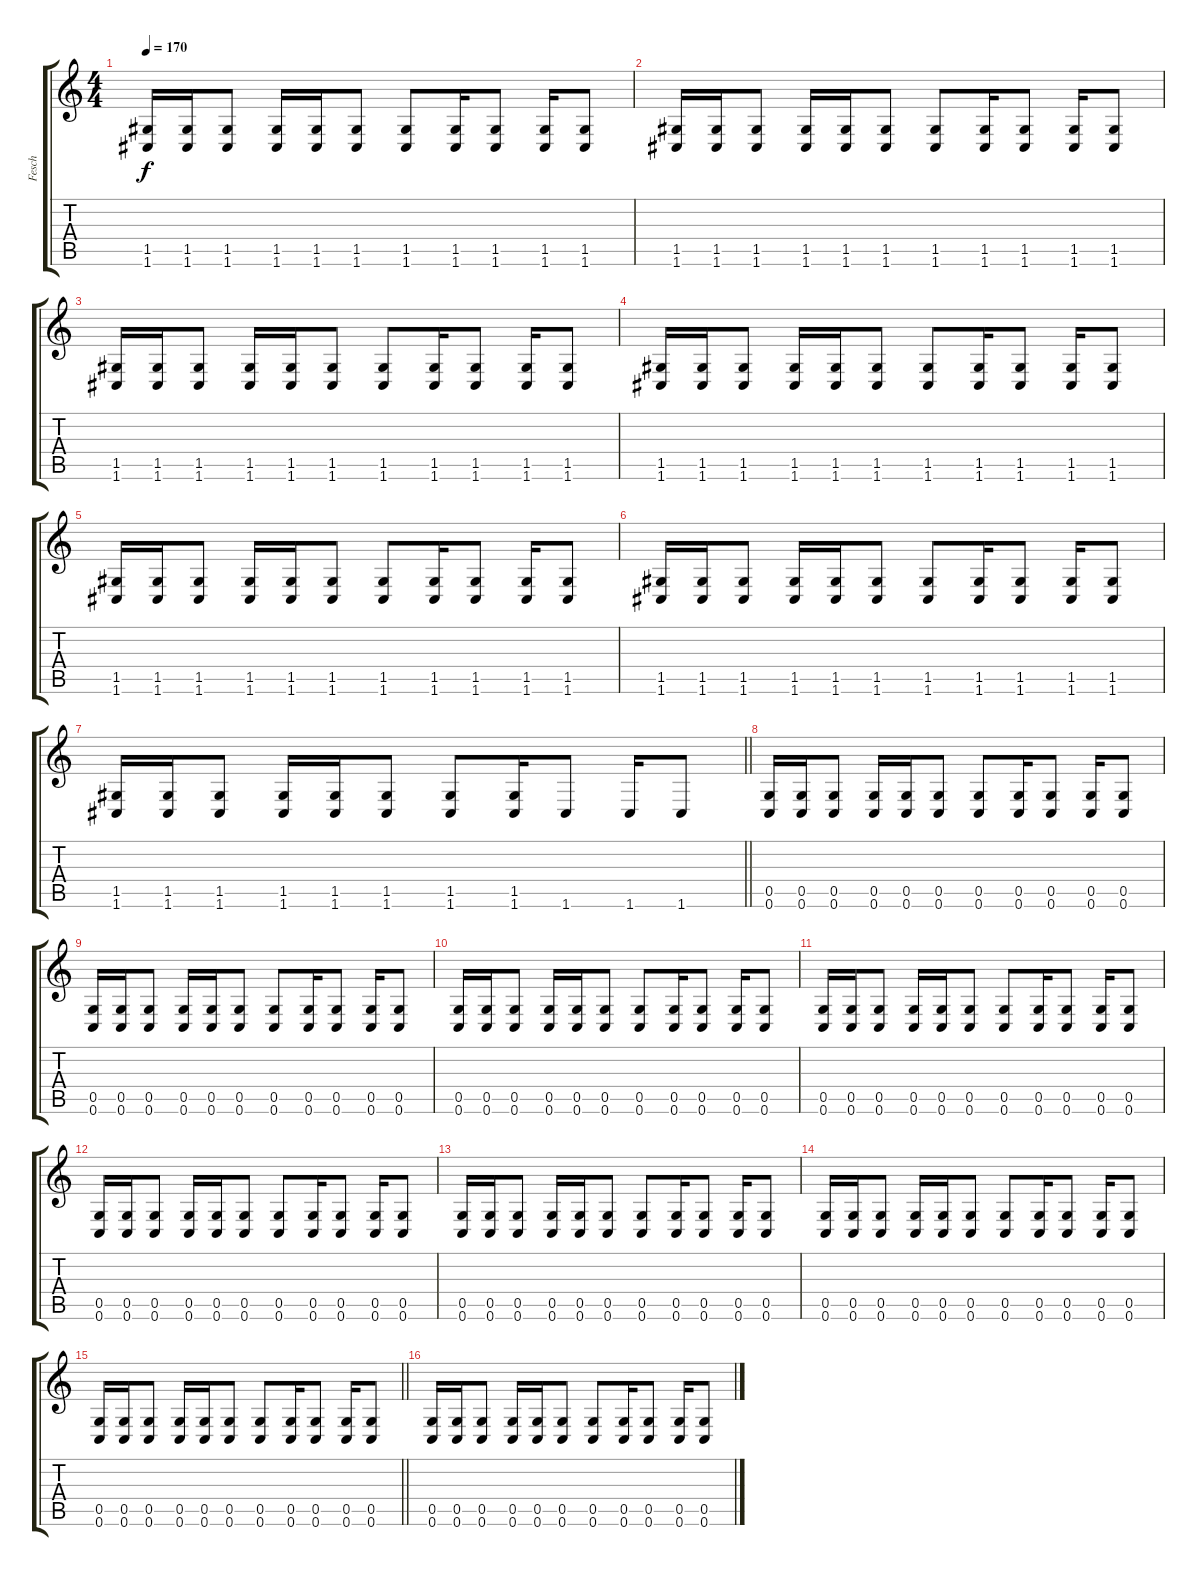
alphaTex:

\track ("Fesch" "Fesch") {instrument distortionguitar}
\staff {score tabs}
\tuning (D4 A3 F3 C3 G2 C2) {hide}
\ts (4 4)
\tempo 170
\clef g2
\ks c
(1.5 1.6).16{dy f} (1.5 1.6).16 (1.5 1.6).8 (1.5 1.6).16 (1.5 1.6).16 (1.5 1.6).8 (1.5 1.6).8 (1.5 1.6).16 (1.5 1.6).8 (1.5 1.6).16 (1.5 1.6).8 |
(1.5 1.6).16 (1.5 1.6).16 (1.5 1.6).8 (1.5 1.6).16 (1.5 1.6).16 (1.5 1.6).8 (1.5 1.6).8 (1.5 1.6).16 (1.5 1.6).8 (1.5 1.6).16 (1.5 1.6).8 |
(1.5 1.6).16 (1.5 1.6).16 (1.5 1.6).8 (1.5 1.6).16 (1.5 1.6).16 (1.5 1.6).8 (1.5 1.6).8 (1.5 1.6).16 (1.5 1.6).8 (1.5 1.6).16 (1.5 1.6).8 |
(1.5 1.6).16 (1.5 1.6).16 (1.5 1.6).8 (1.5 1.6).16 (1.5 1.6).16 (1.5 1.6).8 (1.5 1.6).8 (1.5 1.6).16 (1.5 1.6).8 (1.5 1.6).16 (1.5 1.6).8 |
(1.5 1.6).16 (1.5 1.6).16 (1.5 1.6).8 (1.5 1.6).16 (1.5 1.6).16 (1.5 1.6).8 (1.5 1.6).8 (1.5 1.6).16 (1.5 1.6).8 (1.5 1.6).16 (1.5 1.6).8 |
(1.5 1.6).16 (1.5 1.6).16 (1.5 1.6).8 (1.5 1.6).16 (1.5 1.6).16 (1.5 1.6).8 (1.5 1.6).8 (1.5 1.6).16 (1.5 1.6).8 (1.5 1.6).16 (1.5 1.6).8 |
\barLineRight lightlight
(1.5 1.6).16 (1.5 1.6).16 (1.5 1.6).8 (1.5 1.6).16 (1.5 1.6).16 (1.5 1.6).8 (1.5 1.6).8 (1.5 1.6).16 1.6.8 1.6.16 1.6.8 |
(0.5 0.6).16 (0.5 0.6).16 (0.5 0.6).8 (0.5 0.6).16 (0.5 0.6).16 (0.5 0.6).8 (0.5 0.6).8 (0.5 0.6).16 (0.5 0.6).8 (0.5 0.6).16 (0.5 0.6).8 |
(0.5 0.6).16 (0.5 0.6).16 (0.5 0.6).8 (0.5 0.6).16 (0.5 0.6).16 (0.5 0.6).8 (0.5 0.6).8 (0.5 0.6).16 (0.5 0.6).8 (0.5 0.6).16 (0.5 0.6).8 |
(0.5 0.6).16 (0.5 0.6).16 (0.5 0.6).8 (0.5 0.6).16 (0.5 0.6).16 (0.5 0.6).8 (0.5 0.6).8 (0.5 0.6).16 (0.5 0.6).8 (0.5 0.6).16 (0.5 0.6).8 |
(0.5 0.6).16 (0.5 0.6).16 (0.5 0.6).8 (0.5 0.6).16 (0.5 0.6).16 (0.5 0.6).8 (0.5 0.6).8 (0.5 0.6).16 (0.5 0.6).8 (0.5 0.6).16 (0.5 0.6).8 |
(0.5 0.6).16 (0.5 0.6).16 (0.5 0.6).8 (0.5 0.6).16 (0.5 0.6).16 (0.5 0.6).8 (0.5 0.6).8 (0.5 0.6).16 (0.5 0.6).8 (0.5 0.6).16 (0.5 0.6).8 |
(0.5 0.6).16 (0.5 0.6).16 (0.5 0.6).8 (0.5 0.6).16 (0.5 0.6).16 (0.5 0.6).8 (0.5 0.6).8 (0.5 0.6).16 (0.5 0.6).8 (0.5 0.6).16 (0.5 0.6).8 |
(0.5 0.6).16 (0.5 0.6).16 (0.5 0.6).8 (0.5 0.6).16 (0.5 0.6).16 (0.5 0.6).8 (0.5 0.6).8 (0.5 0.6).16 (0.5 0.6).8 (0.5 0.6).16 (0.5 0.6).8 |
\barLineRight lightlight
(0.5 0.6).16 (0.5 0.6).16 (0.5 0.6).8 (0.5 0.6).16 (0.5 0.6).16 (0.5 0.6).8 (0.5 0.6).8 (0.5 0.6).16 (0.5 0.6).8 (0.5 0.6).16 (0.5 0.6).8 |
(0.5 0.6).16 (0.5 0.6).16 (0.5 0.6).8 (0.5 0.6).16 (0.5 0.6).16 (0.5 0.6).8 (0.5 0.6).8 (0.5 0.6).16 (0.5 0.6).8 (0.5 0.6).16 (0.5 0.6).8
